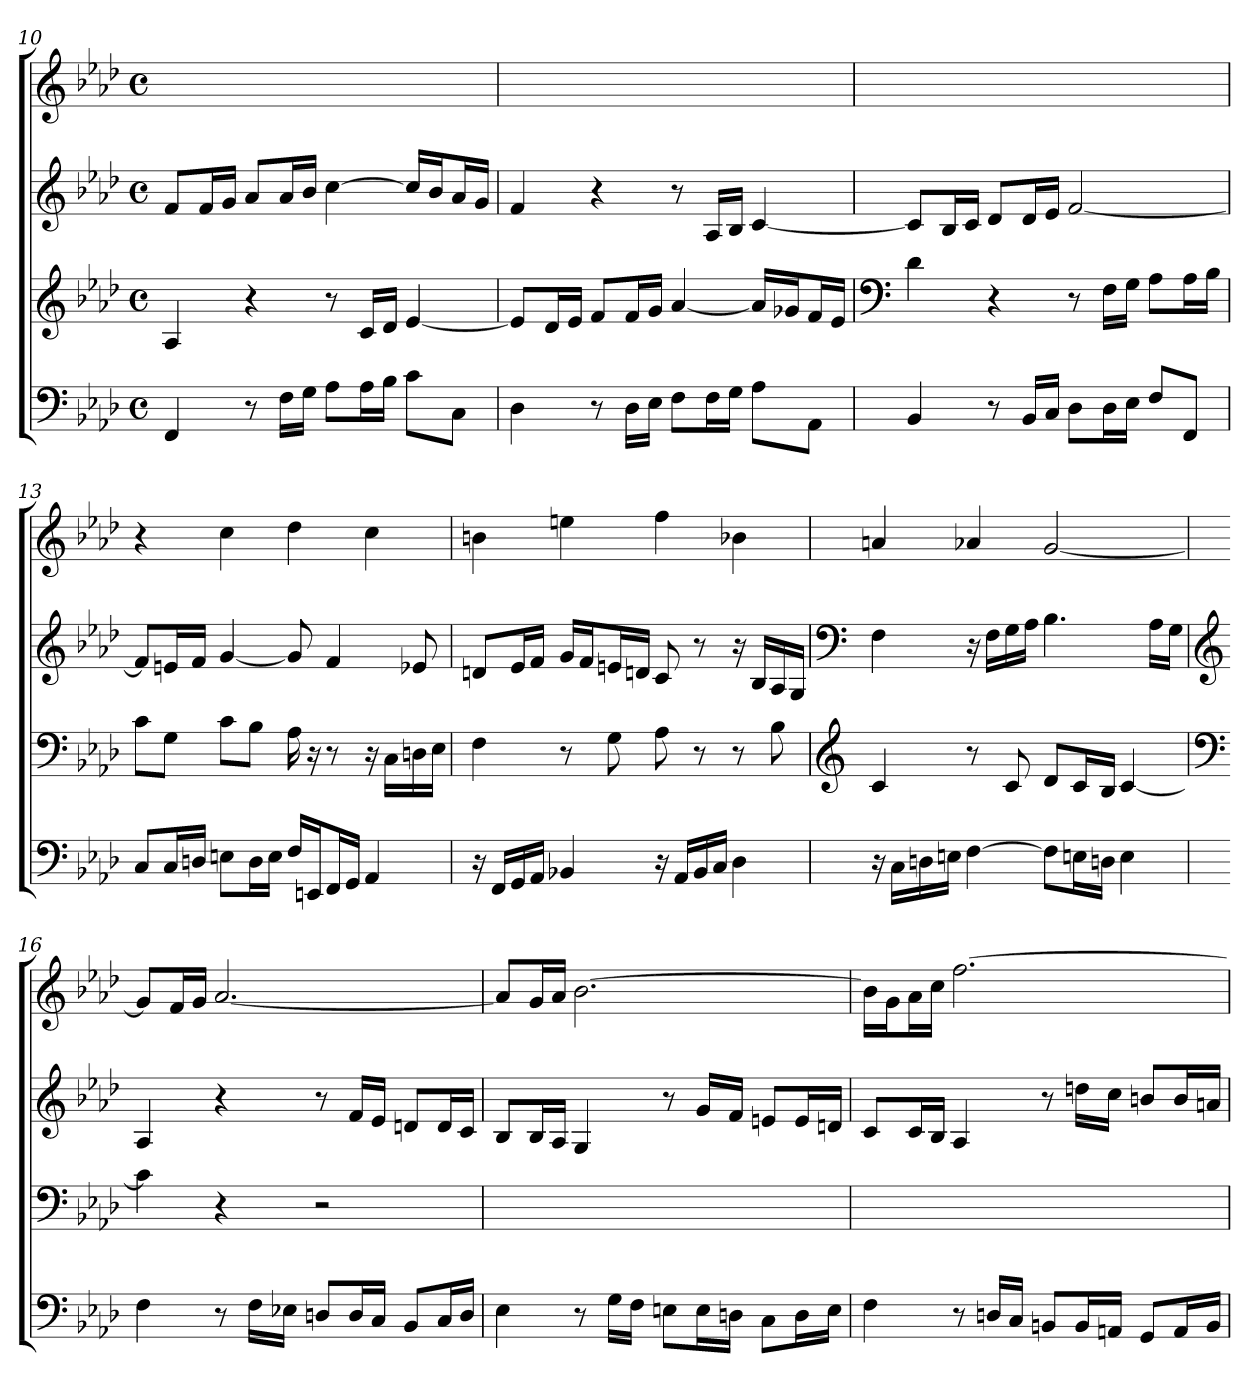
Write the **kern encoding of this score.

**kern	**kern	**kern	**kern
*part4	*part3	*part2	*part1
*staff4	*staff3	*staff2	*staff1
*clefF4	*clefG2	*clefG2	*clefG2
*k[b-e-a-d-]	*k[b-e-a-d-]	*k[b-e-a-d-]	*k[b-e-a-d-]
*f:	*f:	*f:	*f:
*M4/4	*M4/4	*M4/4	*M4/4
*met(c)	*met(c)	*met(c)	*met(c)
=10	=10	=10	=10
4FF	4A-	8f/L	1ryy
.	.	16f/L	.
.	.	16g/JJ	.
8r	4r	8a-/L	.
16F\LL	.	16a-/L	.
16G\JJ	.	16b-/JJ	.
8A-\L	8r	[4cc	.
16A-\L	16c/LL	.	.
16B-\JJ	16d-/JJ	.	.
8c\L	[4e-	16cc/LL]	.
.	.	16b-/J	.
8C\J	.	16a-/L	.
.	.	16g/JJ	.
=11	=11	=11	=11
4D-	8e-/L]	4f	1ryy
.	16d-/L	.	.
.	16e-/JJ	.	.
8r	8f/L	4r	.
16D-\LL	16f/L	.	.
16E-\JJ	16g/JJ	.	.
8F\L	[4a-	8r	.
16F\L	.	16A-/LL	.
16G\JJ	.	16B-/JJ	.
8A-\L	16a-/LL]	[4c	.
.	16g-X/J	.	.
8AA-\J	16f/L	.	.
.	16e-/JJ	.	.
=12	=12	=12	=12
*	*clefF4	*	*
4BB-	4d-	8c/L]	1ryy
.	.	16B-/L	.
.	.	16c/JJ	.
8r	4r	8d-/L	.
16BB-/LL	.	16d-/L	.
16C/JJ	.	16e-/JJ	.
8D-\L	8r	[2f	.
16D-\L	16F\LL	.	.
16E-\JJ	16G\JJ	.	.
8F/L	8A-\L	.	.
8FF/J	16A-\L	.	.
.	16B-\JJ	.	.
=13	=13	=13	=13
8C/L	8c\L	8f/L]	4r
16C/L	8G\J	16en/L	.
16Dn/JJ	.	16f/JJ	.
8En\L	8c\L	[4g	4cc
16D\L	8B-\J	.	.
16E\JJ	.	.	.
16F/LL	16A-	8g]	4dd-
16EEn/J	16r	.	.
16FF/L	8r	4f	.
16GG/JJ	.	.	.
4AA-	16r	.	4cc
.	16C\LL	.	.
.	16Dn\	8e-X	.
.	16E-\JJ	.	.
=14	=14	=14	=14
16r	4F	8dn/L	4bn
16FF/LL	.	.	.
16GG/	.	16e-/L	.
16AA-/JJ	.	16f/JJ	.
4BB-X	8r	16g/LL	4een
.	.	16f/J	.
.	8G	16en/L	.
.	.	16dn/JJ	.
16r	8A-	8c	4ff
16AA-/LL	.	.	.
16BB-/	8r	8r	.
16C/JJ	.	.	.
4D-	8r	16r	4b-X
.	.	16B-/LL	.
.	8B-	16A-/	.
.	.	16G/JJ	.
=15	=15	=15	=15
*	*clefG2	*clefF4	*
16r	4c	4F	4an
16C\LL	.	.	.
16Dn\	.	.	.
16En\JJ	.	.	.
[4F	8r	16r	4a-X
.	.	16F\LL	.
.	8c	16G\	.
.	.	16A-\JJ	.
8F\L]	8d-/L	4.B-	[2g
16En\L	16c/L	.	.
16Dn\JJ	16B-/JJ	.	.
4E	[4c	.	.
.	.	16A-\LL	.
.	.	16G\JJ	.
=16	=16	=16	=16
*	*clefF4	*clefG2	*
4F	4c]	4A-	8g/L]
.	.	.	16f/L
.	.	.	16g/JJ
8r	4r	4r	[2.a-
16F\LL	.	.	.
16E-X\JJ	.	.	.
8Dn/L	2r	8r	.
16D/L	.	16f/LL	.
16C/JJ	.	16e-/JJ	.
8BB-/L	.	8dn/L	.
16C/L	.	16d/L	.
16D/JJ	.	16c/JJ	.
=17	=17	=17	=17
4E-	1ryy	8B-/L	8a-/L]
.	.	16B-/L	16g/L
.	.	16A-/JJ	16a-/JJ
8r	.	4G	[2.b-
16G\LL	.	.	.
16F\JJ	.	.	.
8En\L	.	8r	.
16E\L	.	16g/LL	.
16Dn\JJ	.	16f/JJ	.
8C\L	.	8en/L	.
16D\L	.	16e/L	.
16E\JJ	.	16dn/JJ	.
=18	=18	=18	=18
4F	1ryy	8c/L	16b-\LL]
.	.	.	16g\J
.	.	16c/L	16a-\L
.	.	16B-/JJ	16cc\JJ
8r	.	4A-	[2.ff
16Dn/LL	.	.	.
16C/JJ	.	.	.
8BBn/L	.	8r	.
16BB/L	.	16ddn\LL	.
16AAn/JJ	.	16cc\JJ	.
8GG/L	.	8bn/L	.
16AA/L	.	16b/L	.
16BB/JJ	.	16an/JJ	.
=	=	=	=
*-	*-	*-	*-
